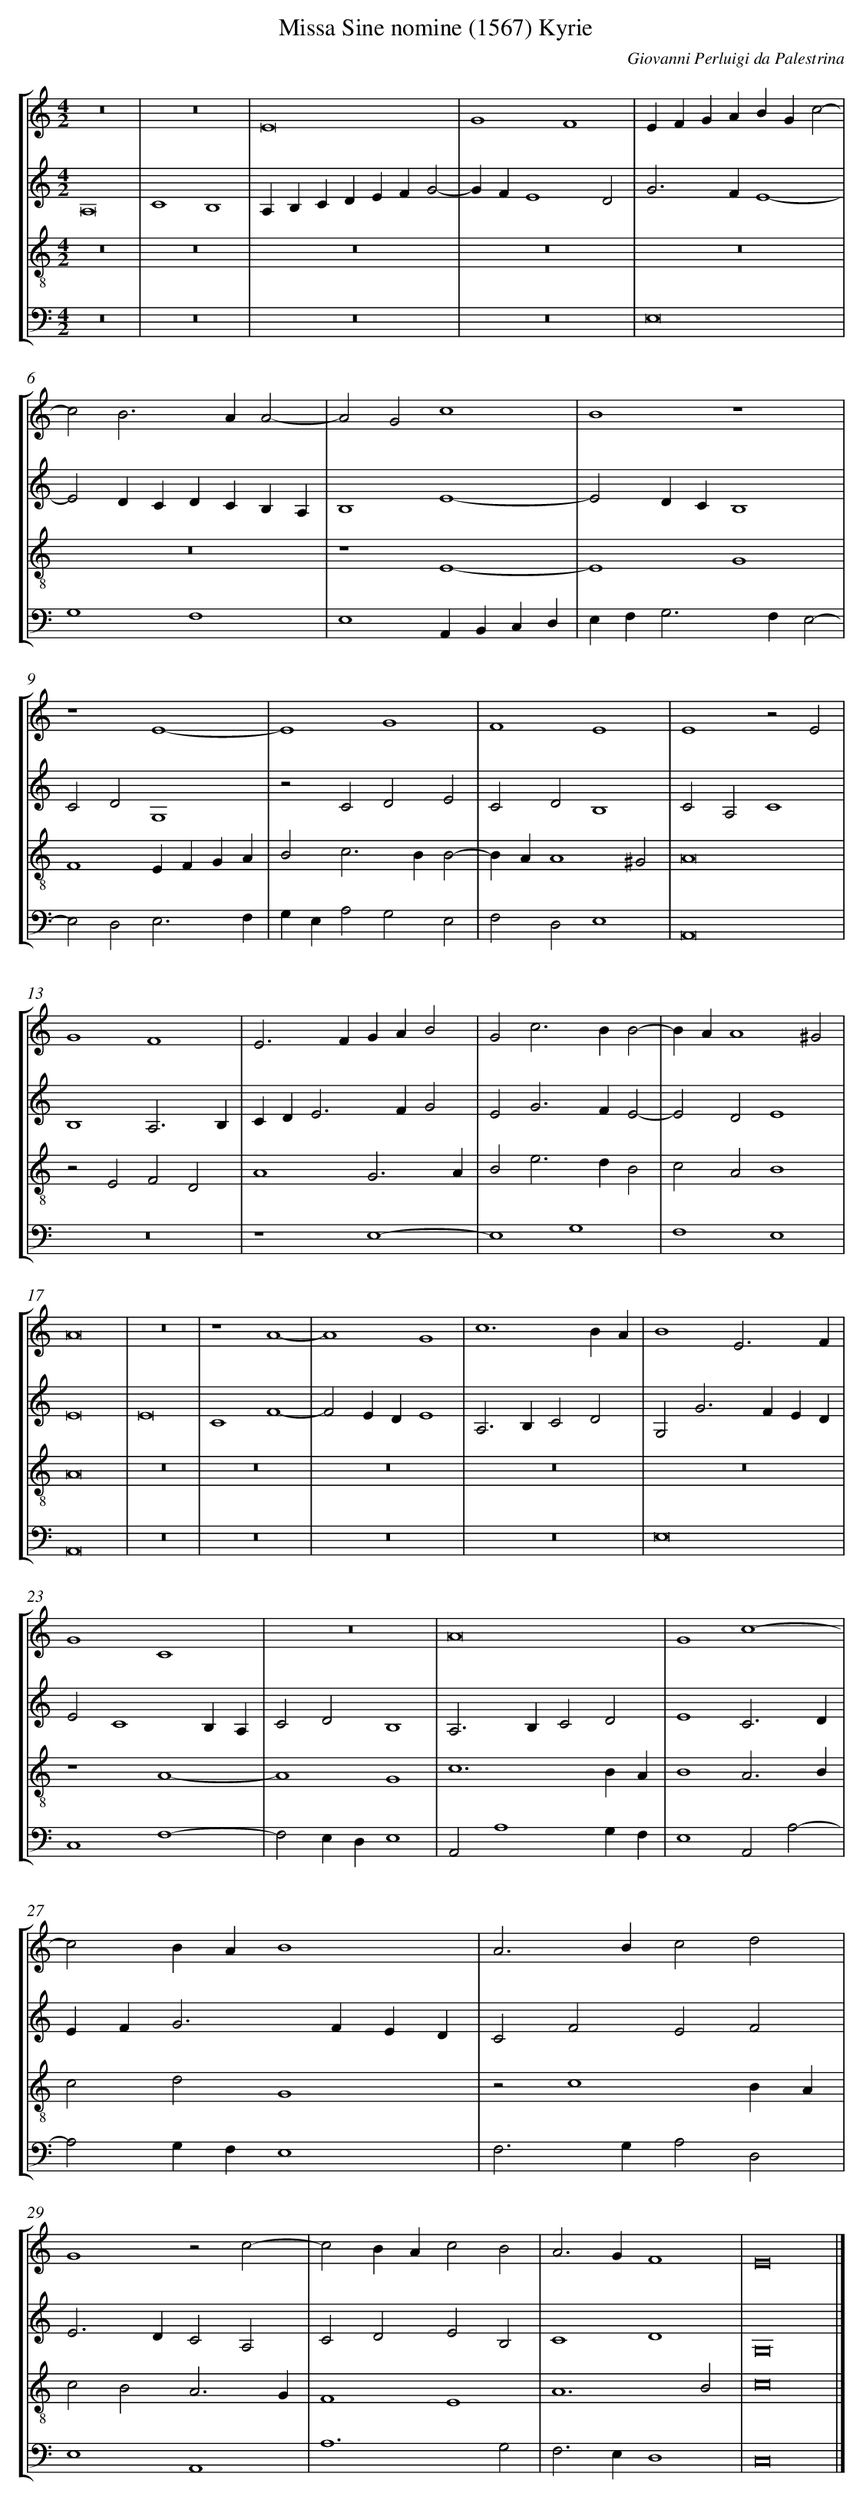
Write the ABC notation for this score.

X:1
T: Missa Sine nomine (1567) Kyrie
C: Giovanni Perluigi da Palestrina
L: 1/4
M: 4/2
%%staves [1 2 3 4]
V: 1 clef=treble
V: 2 clef=treble
V: 3 clef=treble-8
V: 4 clef=bass
K: C
[V:1] z8 |
[V:2] A,8 |
[V:3] z8 |
[V:4] z8 |
[V:1] z8 |
[V:2] C4B,4 |
[V:3] z8 |
[V:4] z8 |
[V:1] E8 |
[V:2] A,B,CDEFG2- |
[V:3] z8 |
[V:4] z8 |
[V:1] G4F4 |
[V:2] GFE4D2 |
[V:3] z8 |
[V:4] z8 |
[V:1] EFGABGc2- |
[V:2] G2>F2E4- |
[V:3] z8 |
[V:4] E,8 |
[V:1] c2B2>A2A2- |
[V:2] E2DCDCB,A, |
[V:3] z8 |
[V:4] G,4F,4 |
[V:1] A2G2c4 |
[V:2] B,4E4- |
[V:3] z4E4- |
[V:4] E,4A,,B,,C,D, |
[V:1] B4z4 |
[V:2] E2DCB,4 |
[V:3] E4G4 |
[V:4] E,F,2<G,2F,E,2- |
[V:1] z4E4- |
[V:2] C2D2G,4 |
[V:3] F4EFGA |
[V:4] E,2D,2E,3F, |
[V:1] E4G4 |
[V:2] z2C2D2E2 |
[V:3] B2c2>B2B2- |
[V:4] G,E,A,2G,2E,2 |
[V:1] F4E4 |
[V:2] C2D2B,4 |
[V:3] BAA4^G2 |
[V:4] F,2D,2E,4 |
[V:1] E4z2E2 |
[V:2] C2A,2C4 |
[V:3] A8 |
[V:4] A,,8 |
[V:1] G4F4 |
[V:2] B,4A,3B, |
[V:3] z2E2F2D2 |
[V:4] z8 |
[V:1] E2>F2GAB2 |
[V:2] CD2<E2FG2 |
[V:3] A4G3A |
[V:4] z4E,4- |
[V:1] G2c2>B2B2- |
[V:2] E2G2>F2E2- |
[V:3] B2e2>d2B2 |
[V:4] E,4G,4 |
[V:1] BAA4^G2 |
[V:2] E2D2E4 |
[V:3] c2A2B4 |
[V:4] F,4E,4 |
[V:1] A8 |
[V:2] E8 |
[V:3] A8 |
[V:4] A,,8 |
[V:1] z8 |
[V:2] E8 |
[V:3] z8 |
[V:4] z8 |
[V:1] z4A4- |
[V:2] C4F4- |
[V:3] z8 |
[V:4] z8 |
[V:1] A4G4 |
[V:2] F2EDE4 |
[V:3] z8 |
[V:4] z8 |
[V:1] c6BA |
[V:2] A,2>B,2C2D2 |
[V:3] z8 |
[V:4] z8 |
[V:1] B4E3F |
[V:2] G,2G2>F2ED |
[V:3] z8 |
[V:4] E,8 |
[V:1] G4C4 |
[V:2] E2C4B,A, |
[V:3] z4A4- |
[V:4] C,4F,4- |
[V:1] z8 |
[V:2] C2D2B,4 |
[V:3] A4G4 |
[V:4] F,2E,D,E,4 |
[V:1] A8 |
[V:2] A,2>B,2C2D2 |
[V:3] c6BA |
[V:4] A,,2A,4G,F, |
[V:1] G4c4- |
[V:2] E4C3D |
[V:3] B4A3B |
[V:4] E,4A,,2A,2- |
[V:1] c2BAB4 |
[V:2] EF2<G2FED |
[V:3] c2d2G4 |
[V:4] A,2G,F,E,4 |
[V:1] A2>B2c2d2 |
[V:2] C2F2E2F2 |
[V:3] z2c4BA |
[V:4] F,2>G,2A,2D,2 |
[V:1] G4z2c2- |
[V:2] E2>D2C2A,2 |
[V:3] c2B2A3G |
[V:4] E,4A,,4 |
[V:1] c2BAc2B2 |
[V:2] C2D2E2B,2 |
[V:3] F4E4 |
[V:4] A,6G,2 |
[V:1] A2>G2F4 |
[V:2] C4D4 |
[V:3] A6B2 |
[V:4] F,2>E,2D,4 |
[V:1] E8 |]
[V:2] G,8 |]
[V:3] c8 |]
[V:4] C,8 |]
